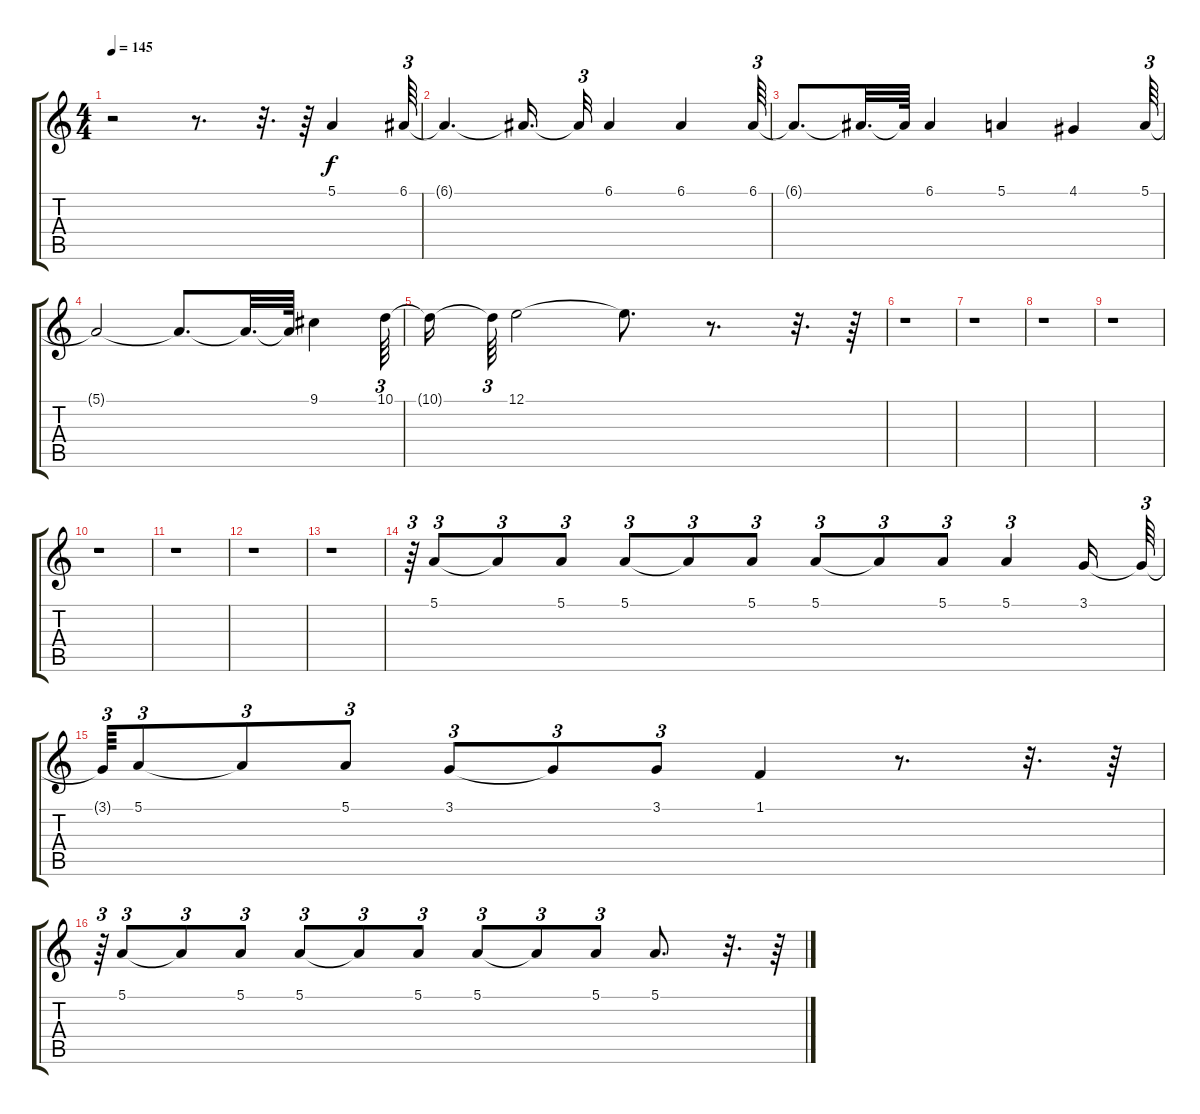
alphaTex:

\track "" {instrument clarinet}
\staff {score tabs}
\tuning (E4 B3 G3 D3 A2 E2) {hide}
\ts (4 4)
\tempo 145
\clef g2
\ks c
r.2{dy f} r.8{d} r.32{d} r.64 5.1.4 6.1.64{tu (3 2)} |
6.1{t}.4{d} 6.1{t}.16{d} 6.1{t}.32{tu (3 2)} 6.1.4 6.1.4 6.1.64{tu (3 2)} |
6.1{t}.8{d} 6.1{t}.32{d} 6.1{t}.64 6.1.4 5.1.4 4.1.4 5.1.64{tu (3 2)} |
5.1{t}.2 5.1{t}.8{d} 5.1{t}.32{d} 5.1{t}.64 9.1.4 10.1.64{tu (3 2)} |
10.1{t}.16 10.1{t}.64{tu (3 2)} 12.1.2 12.1{t}.8{d} r.8{d} r.32{d} r.64 |
r.1 |
r.1 |
r.1 |
r.1 |
r.1 |
r.1 |
r.1 |
r.1 |
r.64{tu (3 2)} 5.1.8{tu (3 2)} 5.1{t}.8{tu (3 2)} 5.1.8{tu (3 2)} 5.1.8{tu (3 2)} 5.1{t}.8{tu (3 2)} 5.1.8{tu (3 2)} 5.1.8{tu (3 2)} 5.1{t}.8{tu (3 2)} 5.1.8{tu (3 2)} 5.1.4{tu (3 2)} 3.1.16 3.1{t}.64{tu (3 2)} |
3.1{t}.64{tu (3 2)} 5.1.8{tu (3 2)} 5.1{t}.8{tu (3 2)} 5.1.8{tu (3 2)} 3.1.8{tu (3 2)} 3.1{t}.8{tu (3 2)} 3.1.8{tu (3 2)} 1.1.4 r.8{d} r.32{d} r.64 |
r.64{tu (3 2)} 5.1.8{tu (3 2)} 5.1{t}.8{tu (3 2)} 5.1.8{tu (3 2)} 5.1.8{tu (3 2)} 5.1{t}.8{tu (3 2)} 5.1.8{tu (3 2)} 5.1.8{tu (3 2)} 5.1{t}.8{tu (3 2)} 5.1.8{tu (3 2)} 5.1.8{d} r.32{d} r.64
